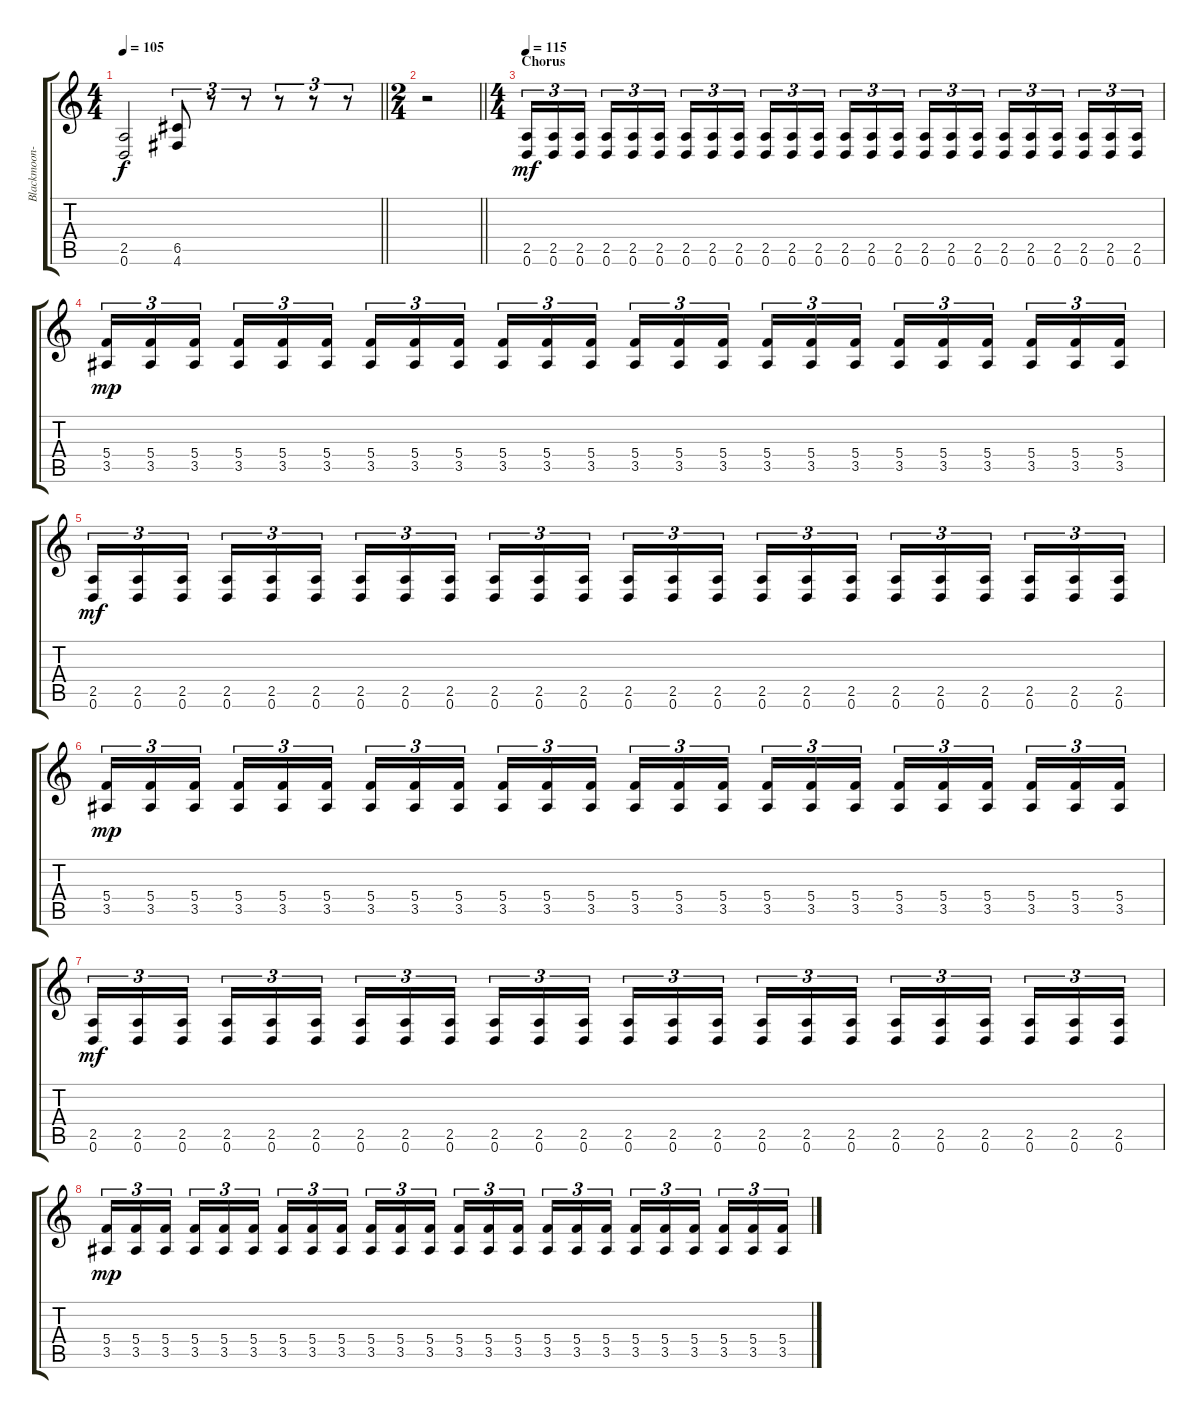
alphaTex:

\track ("Blackmoon-Guitar II" "Blackmoon-") {instrument distortionguitar}
\staff {score tabs}
\tuning (D4 A3 F3 C3 G2 D2) {hide}
\ts (4 4)
\tempo 105
\clef g2
\barLineRight lightlight
\ks c
(2.5 0.6).2{dy f} (6.5 4.6).8{tu (3 2)} r.8{tu (3 2)} r.8{tu (3 2)} r.8{tu (3 2)} r.8{tu (3 2)} r.8{tu (3 2)} |
\ts (2 4)
\barLineRight lightlight
r.2 |
\ts (4 4)
\section ("" "Chorus")
\tempo 115
(2.5 0.6).16{tu (3 2) dy mf} (2.5 0.6).16{tu (3 2)} (2.5 0.6).16{tu (3 2) beam splitsecondary} (2.5 0.6).16{tu (3 2)} (2.5 0.6).16{tu (3 2)} (2.5 0.6).16{tu (3 2)} (2.5 0.6).16{tu (3 2)} (2.5 0.6).16{tu (3 2)} (2.5 0.6).16{tu (3 2) beam splitsecondary} (2.5 0.6).16{tu (3 2)} (2.5 0.6).16{tu (3 2)} (2.5 0.6).16{tu (3 2)} (2.5 0.6).16{tu (3 2)} (2.5 0.6).16{tu (3 2)} (2.5 0.6).16{tu (3 2) beam splitsecondary} (2.5 0.6).16{tu (3 2)} (2.5 0.6).16{tu (3 2)} (2.5 0.6).16{tu (3 2)} (2.5 0.6).16{tu (3 2)} (2.5 0.6).16{tu (3 2)} (2.5 0.6).16{tu (3 2) beam splitsecondary} (2.5 0.6).16{tu (3 2)} (2.5 0.6).16{tu (3 2)} (2.5 0.6).16{tu (3 2)} |
(5.4 3.5).16{tu (3 2) dy mp} (5.4 3.5).16{tu (3 2)} (5.4 3.5).16{tu (3 2) beam splitsecondary} (5.4 3.5).16{tu (3 2)} (5.4 3.5).16{tu (3 2)} (5.4 3.5).16{tu (3 2)} (5.4 3.5).16{tu (3 2)} (5.4 3.5).16{tu (3 2)} (5.4 3.5).16{tu (3 2) beam splitsecondary} (5.4 3.5).16{tu (3 2)} (5.4 3.5).16{tu (3 2)} (5.4 3.5).16{tu (3 2)} (5.4 3.5).16{tu (3 2)} (5.4 3.5).16{tu (3 2)} (5.4 3.5).16{tu (3 2) beam splitsecondary} (5.4 3.5).16{tu (3 2)} (5.4 3.5).16{tu (3 2)} (5.4 3.5).16{tu (3 2)} (5.4 3.5).16{tu (3 2)} (5.4 3.5).16{tu (3 2)} (5.4 3.5).16{tu (3 2) beam splitsecondary} (5.4 3.5).16{tu (3 2)} (5.4 3.5).16{tu (3 2)} (5.4 3.5).16{tu (3 2)} |
(2.5 0.6).16{tu (3 2) dy mf} (2.5 0.6).16{tu (3 2)} (2.5 0.6).16{tu (3 2) beam splitsecondary} (2.5 0.6).16{tu (3 2)} (2.5 0.6).16{tu (3 2)} (2.5 0.6).16{tu (3 2)} (2.5 0.6).16{tu (3 2)} (2.5 0.6).16{tu (3 2)} (2.5 0.6).16{tu (3 2) beam splitsecondary} (2.5 0.6).16{tu (3 2)} (2.5 0.6).16{tu (3 2)} (2.5 0.6).16{tu (3 2)} (2.5 0.6).16{tu (3 2)} (2.5 0.6).16{tu (3 2)} (2.5 0.6).16{tu (3 2) beam splitsecondary} (2.5 0.6).16{tu (3 2)} (2.5 0.6).16{tu (3 2)} (2.5 0.6).16{tu (3 2)} (2.5 0.6).16{tu (3 2)} (2.5 0.6).16{tu (3 2)} (2.5 0.6).16{tu (3 2) beam splitsecondary} (2.5 0.6).16{tu (3 2)} (2.5 0.6).16{tu (3 2)} (2.5 0.6).16{tu (3 2)} |
(5.4 3.5).16{tu (3 2) dy mp} (5.4 3.5).16{tu (3 2)} (5.4 3.5).16{tu (3 2) beam splitsecondary} (5.4 3.5).16{tu (3 2)} (5.4 3.5).16{tu (3 2)} (5.4 3.5).16{tu (3 2)} (5.4 3.5).16{tu (3 2)} (5.4 3.5).16{tu (3 2)} (5.4 3.5).16{tu (3 2) beam splitsecondary} (5.4 3.5).16{tu (3 2)} (5.4 3.5).16{tu (3 2)} (5.4 3.5).16{tu (3 2)} (5.4 3.5).16{tu (3 2)} (5.4 3.5).16{tu (3 2)} (5.4 3.5).16{tu (3 2) beam splitsecondary} (5.4 3.5).16{tu (3 2)} (5.4 3.5).16{tu (3 2)} (5.4 3.5).16{tu (3 2)} (5.4 3.5).16{tu (3 2)} (5.4 3.5).16{tu (3 2)} (5.4 3.5).16{tu (3 2) beam splitsecondary} (5.4 3.5).16{tu (3 2)} (5.4 3.5).16{tu (3 2)} (5.4 3.5).16{tu (3 2)} |
(2.5 0.6).16{tu (3 2) dy mf} (2.5 0.6).16{tu (3 2)} (2.5 0.6).16{tu (3 2) beam splitsecondary} (2.5 0.6).16{tu (3 2)} (2.5 0.6).16{tu (3 2)} (2.5 0.6).16{tu (3 2)} (2.5 0.6).16{tu (3 2)} (2.5 0.6).16{tu (3 2)} (2.5 0.6).16{tu (3 2) beam splitsecondary} (2.5 0.6).16{tu (3 2)} (2.5 0.6).16{tu (3 2)} (2.5 0.6).16{tu (3 2)} (2.5 0.6).16{tu (3 2)} (2.5 0.6).16{tu (3 2)} (2.5 0.6).16{tu (3 2) beam splitsecondary} (2.5 0.6).16{tu (3 2)} (2.5 0.6).16{tu (3 2)} (2.5 0.6).16{tu (3 2)} (2.5 0.6).16{tu (3 2)} (2.5 0.6).16{tu (3 2)} (2.5 0.6).16{tu (3 2) beam splitsecondary} (2.5 0.6).16{tu (3 2)} (2.5 0.6).16{tu (3 2)} (2.5 0.6).16{tu (3 2)} |
(5.4 3.5).16{tu (3 2) dy mp} (5.4 3.5).16{tu (3 2)} (5.4 3.5).16{tu (3 2) beam splitsecondary} (5.4 3.5).16{tu (3 2)} (5.4 3.5).16{tu (3 2)} (5.4 3.5).16{tu (3 2)} (5.4 3.5).16{tu (3 2)} (5.4 3.5).16{tu (3 2)} (5.4 3.5).16{tu (3 2) beam splitsecondary} (5.4 3.5).16{tu (3 2)} (5.4 3.5).16{tu (3 2)} (5.4 3.5).16{tu (3 2)} (5.4 3.5).16{tu (3 2)} (5.4 3.5).16{tu (3 2)} (5.4 3.5).16{tu (3 2) beam splitsecondary} (5.4 3.5).16{tu (3 2)} (5.4 3.5).16{tu (3 2)} (5.4 3.5).16{tu (3 2)} (5.4 3.5).16{tu (3 2)} (5.4 3.5).16{tu (3 2)} (5.4 3.5).16{tu (3 2) beam splitsecondary} (5.4 3.5).16{tu (3 2)} (5.4 3.5).16{tu (3 2)} (5.4 3.5).16{tu (3 2)}
